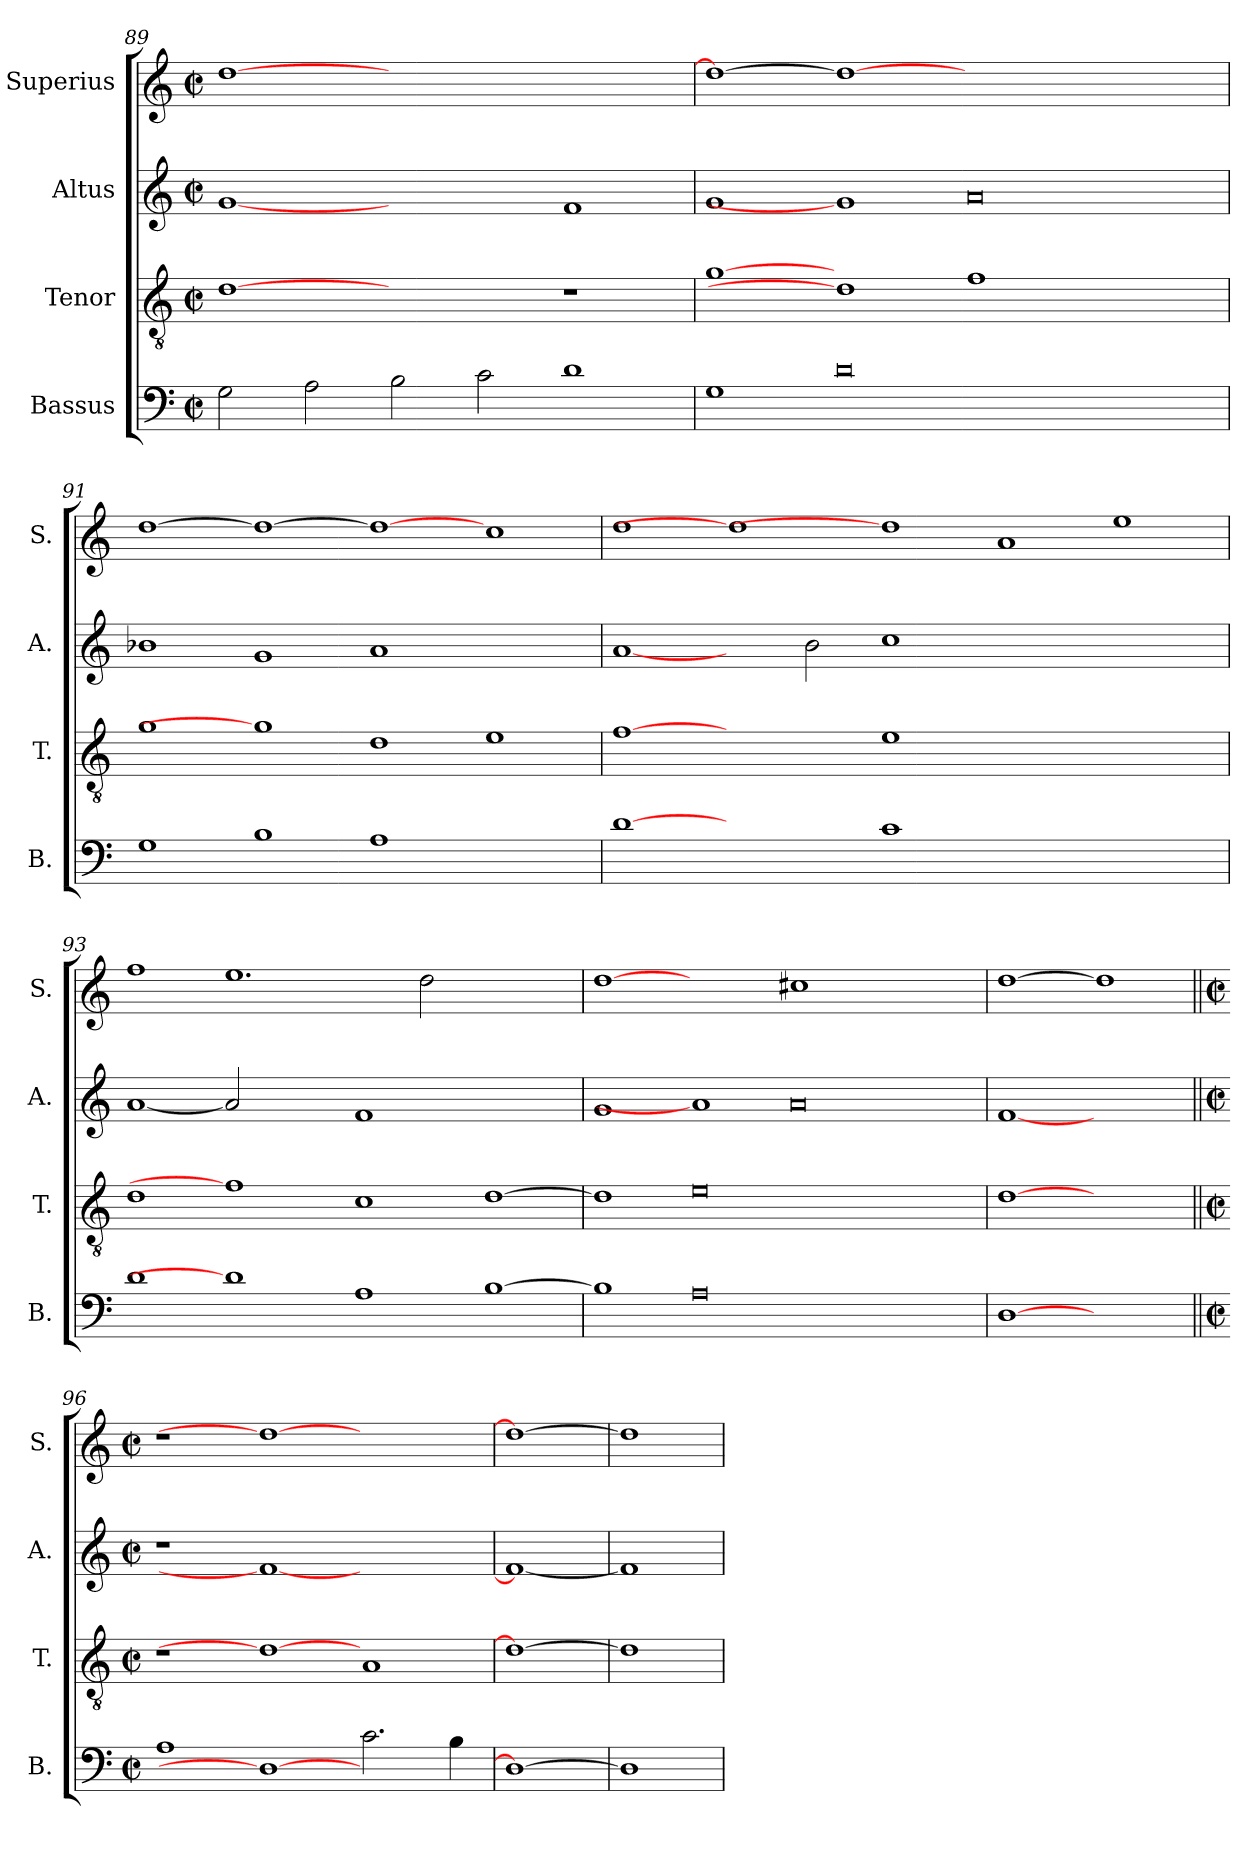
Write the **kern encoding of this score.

**kern	**kern	**kern	**kern
*part4	*part3	*part2	*part1
*staff4	*staff3	*staff2	*staff1
*I"Bassus	*I"Tenor	*I"Altus	*I"Superius
*I'B.	*I'T.	*I'A.	*I'S.
*clefF4	*clefGv2	*clefG2	*clefG2
*	*ITrd7c12	*	*
*k[]	*k[]	*k[]	*k[]
*C:	*C:	*C:	*C:
*M2/2	*M2/2	*M2/2	*M2/2
*met(c|)	*met(c|)	*met(c|)	*met(c|)
=89	=89	=89	=89
2Gi\	[1Di	[1gi	[>1ddi
2Ai\	.	.	.
2Bi\	1ryy	1ryy	0ryy
2ci\	.	.	.
1di	1r	1fi	.
=90	=90	=90	=90
1Gi	[1Gi	1gi	1ddi_>
0di	1Di]	1gi]	1ddi_
.	1Fi	0ai	0ryy
1ryy	1ryy	.	.
!!LO:LB:g=z
=91	=91	=91	=91
1Gi	1Gi	1b-Xi	[1ddi
1Bi	1Gi]	1gi	1ddi_
1Ai	1Di	1ai	1ddi_
1ryy	1Ei	1ryy	1cci
=92	=92	=92	=92
[1di	[1Fi	[1ai	1ddi
1ryy	1ryy	2ryy	1ddi]
.	.	2bi\	.
1ci	1Ei	1cci	1ddi]
0ryy	0ryy	0ryy	1ai
.	.	.	1eei
=93	=93	=93	=93
1di	1Di	[1ai	1ffi
1di]	1Fi]	2ai]	1.eei
.	.	2ryy	.
1Ai	1Ci	1fi	.
.	.	.	2ddi\
[>1Bi	[>1Di	1ryy	1ryy
=94	=94	=94	=94
1Bi]	1Di]	1gi	[1ddi
0Ai	0Ei	1ai]	1ryy
.	.	0ai	1cc#Xi
1ryy	1ryy	.	1ryy
=95	=95	=95	=95
[1Di	[1Di	[1fi	[1ddi
1ryy	1ryy	1ryy	1ddi]
!!LO:PB:g=z
=96||	=96||	=96||	=96||
*M2/2	*M2/2	*M2/2	*M2/2
*met(c|)	*met(c|)	*met(c|)	*met(c|)
!	!	!LO:N:vis=1	!LO:N:vis=1
1Ai	1r	1r	1r
1Di_	1Di_	1fi_	1ddi_
2.ci\	1AAi	1ryy	1ryy
4Bi\	.	.	.
=97	=97	=97	=97
1Di_	1Di_	1fi_	1ddi_
=98	=98	=98	=98
1Di]	1Di]	1fi]	1ddi]
=	=	=	=
*-	*-	*-	*-
